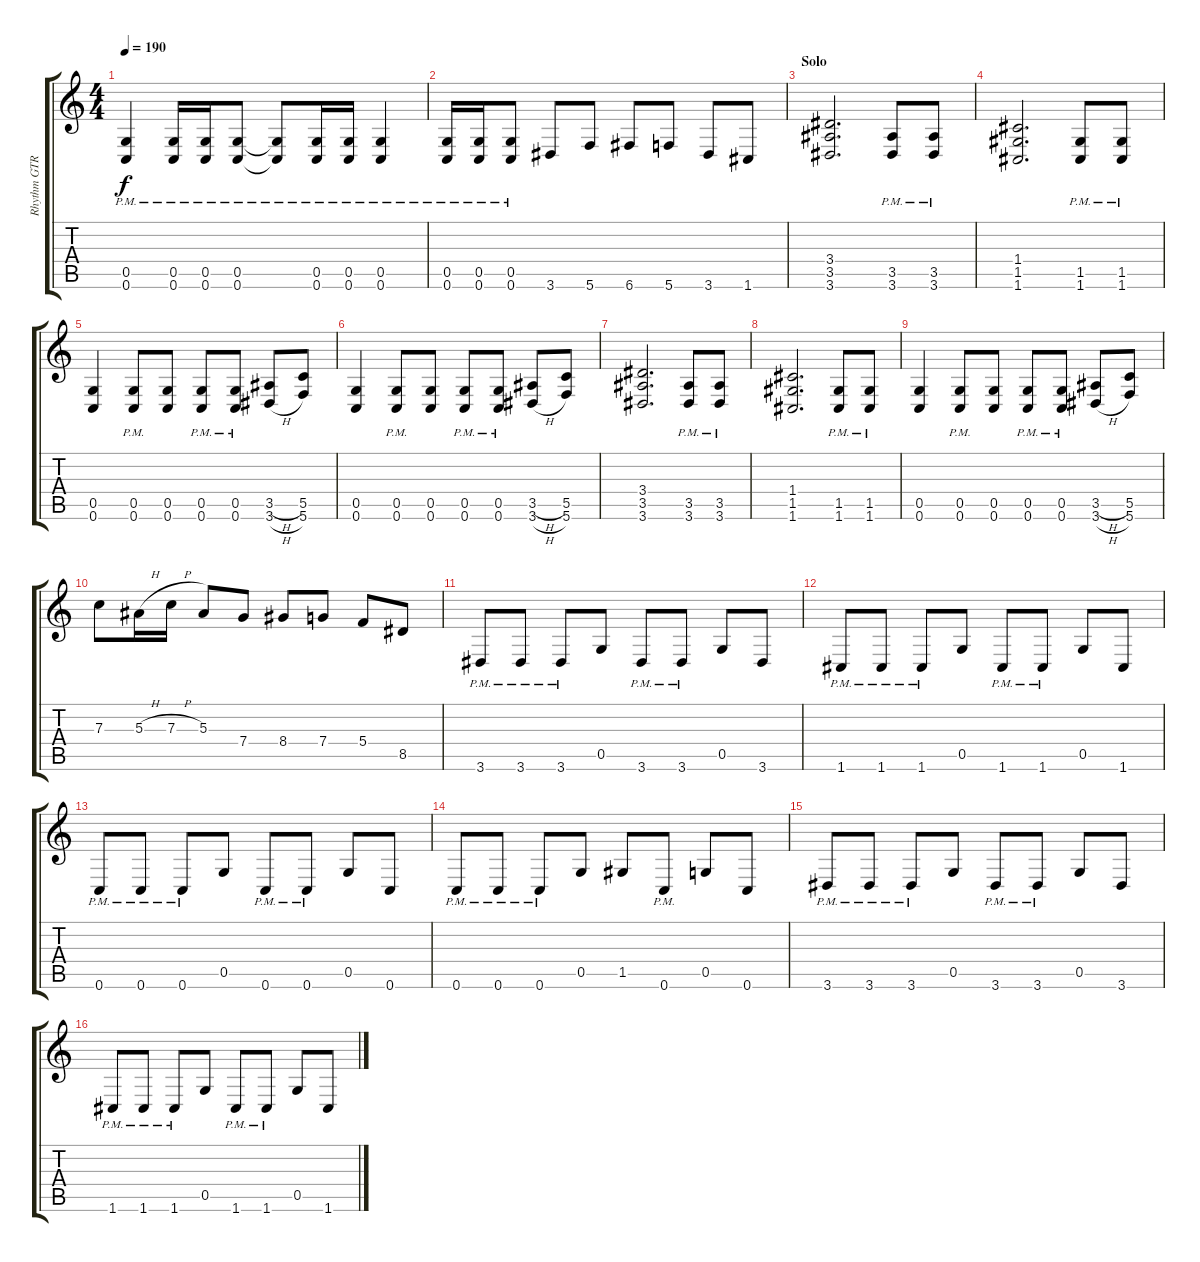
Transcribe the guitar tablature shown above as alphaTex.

\track ("Rhythm GTR 1" "Rhythm GTR") {instrument overdrivenguitar}
\staff {score tabs}
\tuning (D4 A3 F3 C3 G2 C2) {hide}
\ts (4 4)
\tempo 190
\clef g2
\ks aminor
(0.5{pm} 0.6{pm}).4{dy f} (0.5{pm} 0.6{pm}).16 (0.5{pm} 0.6{pm}).16 (0.5{pm} 0.6{pm}).8 (0.5{pm t} 0.6{pm t}).8 (0.5{pm} 0.6{pm}).16 (0.5{pm} 0.6{pm}).16 (0.5{pm} 0.6{pm}).4 |
(0.5{pm} 0.6{pm}).16 (0.5{pm} 0.6{pm}).16 (0.5{pm} 0.6{pm}).8 3.6.8 5.6.8 6.6.8 5.6.8 3.6.8 1.6.8 |
\section ("" "Solo")
(3.4 3.5 3.6).2{d} (3.5{pm} 3.6{pm}).8 (3.5{pm} 3.6{pm}).8 |
(1.4 1.5 1.6).2{d} (1.5{pm} 1.6{pm}).8 (1.5{pm} 1.6{pm}).8 |
(0.5 0.6).4 (0.5{pm} 0.6{pm}).8 (0.5 0.6).8 (0.5{pm} 0.6{pm}).8 (0.5{pm} 0.6{pm}).8 (3.5{h} 3.6{h}).8 (5.5 5.6).8 |
(0.5 0.6).4 (0.5{pm} 0.6{pm}).8 (0.5 0.6).8 (0.5{pm} 0.6{pm}).8 (0.5{pm} 0.6{pm}).8 (3.5{h} 3.6{h}).8 (5.5 5.6).8 |
(3.4 3.5 3.6).2{d} (3.5{pm} 3.6{pm}).8 (3.5{pm} 3.6{pm}).8 |
(1.4 1.5 1.6).2{d} (1.5{pm} 1.6{pm}).8 (1.5{pm} 1.6{pm}).8 |
(0.5 0.6).4 (0.5{pm} 0.6{pm}).8 (0.5 0.6).8 (0.5{pm} 0.6{pm}).8 (0.5{pm} 0.6{pm}).8 (3.5{h} 3.6{h}).8 (5.5 5.6).8 |
7.3.8 5.3{h}.16 7.3{h}.16 5.3.8 7.4.8 8.4.8 7.4.8 5.4.8 8.5.8 |
3.6{pm}.8 3.6{pm}.8 3.6{pm}.8 0.5.8 3.6{pm}.8 3.6{pm}.8 0.5.8 3.6.8 |
1.6{pm}.8 1.6{pm}.8 1.6{pm}.8 0.5.8 1.6{pm}.8 1.6{pm}.8 0.5.8 1.6.8 |
0.6{pm}.8 0.6{pm}.8 0.6{pm}.8 0.5.8 0.6{pm}.8 0.6{pm}.8 0.5.8 0.6.8 |
0.6{pm}.8 0.6{pm}.8 0.6{pm}.8 0.5.8 1.5.8 0.6{pm}.8 0.5.8 0.6.8 |
3.6{pm}.8 3.6{pm}.8 3.6{pm}.8 0.5.8 3.6{pm}.8 3.6{pm}.8 0.5.8 3.6.8 |
1.6{pm}.8 1.6{pm}.8 1.6{pm}.8 0.5.8 1.6{pm}.8 1.6{pm}.8 0.5.8 1.6.8
